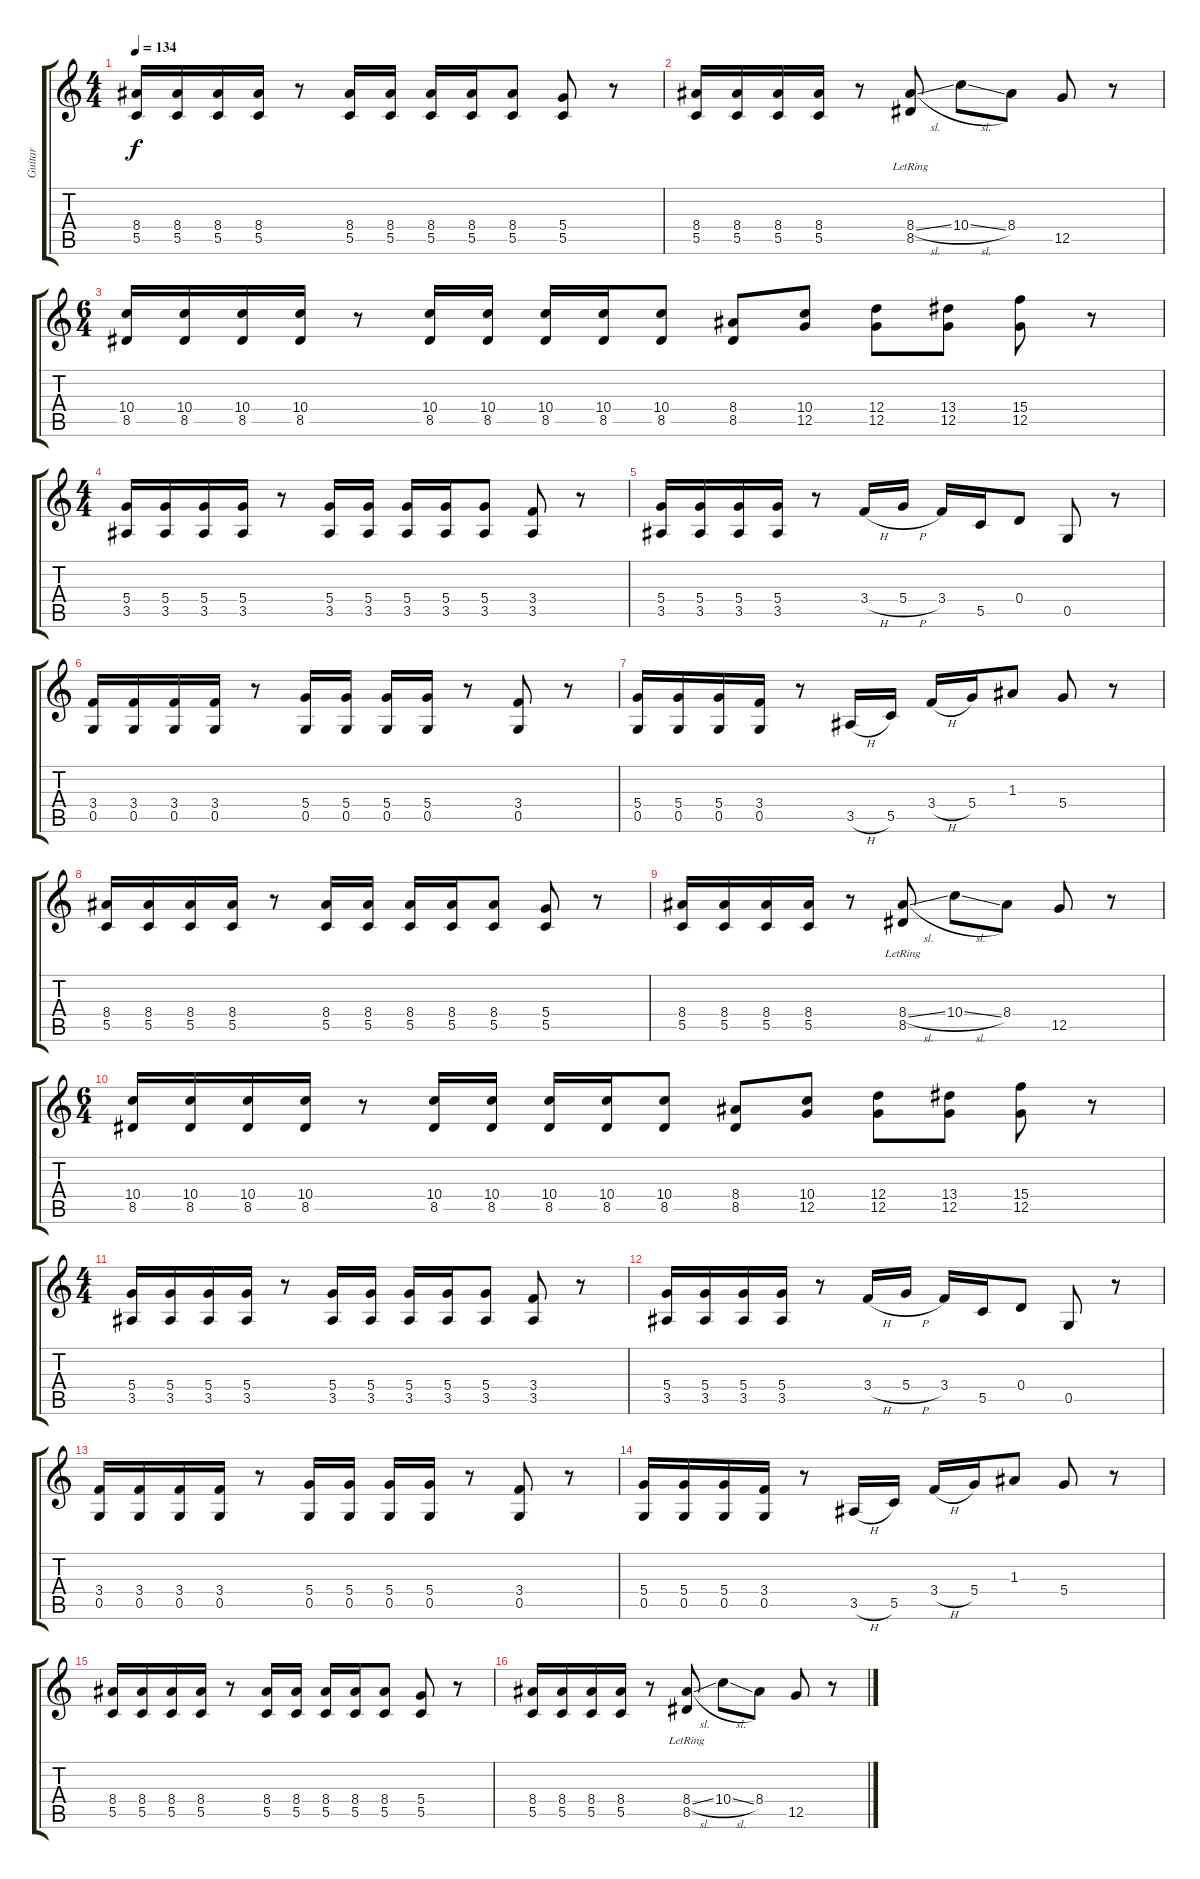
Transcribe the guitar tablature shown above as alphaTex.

\track ("Guitar" "Guitar") {instrument electricguitarmuted}
\staff {score tabs}
\tuning (G4 E4 A3 D3 G2 C2) {hide}
\ts (4 4)
\tempo 134
\clef g2
\ks c
(8.4 5.5).16{dy f} (8.4 5.5).16 (8.4 5.5).16 (8.4 5.5).16 r.8 (8.4 5.5).16 (8.4 5.5).16 (8.4 5.5).16 (8.4 5.5).16 (8.4 5.5).8 (5.4 5.5).8 r.8 |
(8.4 5.5).16 (8.4 5.5).16 (8.4 5.5).16 (8.4 5.5).16 r.8 (8.4{sl} 8.5{lr}).8 10.4{sl}.8 8.4.8 12.5.8 r.8 |
\ts (6 4)
(10.4 8.5).16 (10.4 8.5).16 (10.4 8.5).16 (10.4 8.5).16 r.8 (10.4 8.5).16 (10.4 8.5).16 (10.4 8.5).16 (10.4 8.5).16 (10.4 8.5).8 (8.4 8.5).8 (10.4 12.5).8 (12.4 12.5).8 (13.4 12.5).8 (15.4 12.5).8 r.8 |
\ts (4 4)
(5.4 3.5).16{volume 10} (5.4 3.5).16 (5.4 3.5).16 (5.4 3.5).16 r.8 (5.4 3.5).16 (5.4 3.5).16 (5.4 3.5).16 (5.4 3.5).16 (5.4 3.5).8 (3.4 3.5).8 r.8 |
(5.4 3.5).16 (5.4 3.5).16 (5.4 3.5).16 (5.4 3.5).16 r.8 3.4{h}.16 5.4{h}.16 3.4.16 5.5.16 0.4.8 0.5.8 r.8 |
(3.4 0.5).16 (3.4 0.5).16 (3.4 0.5).16 (3.4 0.5).16 r.8 (5.4 0.5).16 (5.4 0.5).16 (5.4 0.5).16 (5.4 0.5).16 r.8 (3.4 0.5).8 r.8 |
(5.4 0.5).16 (5.4 0.5).16 (5.4 0.5).16 (3.4 0.5).16 r.8 3.5{h}.16 5.5.16 3.4{h}.16 5.4.16 1.3.8 5.4.8 r.8 |
(8.4 5.5).16 (8.4 5.5).16 (8.4 5.5).16 (8.4 5.5).16 r.8 (8.4 5.5).16 (8.4 5.5).16 (8.4 5.5).16 (8.4 5.5).16 (8.4 5.5).8 (5.4 5.5).8 r.8 |
(8.4 5.5).16 (8.4 5.5).16 (8.4 5.5).16 (8.4 5.5).16 r.8 (8.4{sl} 8.5{lr}).8 10.4{sl}.8 8.4.8 12.5.8 r.8 |
\ts (6 4)
(10.4 8.5).16 (10.4 8.5).16 (10.4 8.5).16 (10.4 8.5).16 r.8 (10.4 8.5).16 (10.4 8.5).16 (10.4 8.5).16 (10.4 8.5).16 (10.4 8.5).8 (8.4 8.5).8 (10.4 12.5).8 (12.4 12.5).8 (13.4 12.5).8 (15.4 12.5).8 r.8 |
\ts (4 4)
(5.4 3.5).16 (5.4 3.5).16 (5.4 3.5).16 (5.4 3.5).16 r.8 (5.4 3.5).16 (5.4 3.5).16 (5.4 3.5).16 (5.4 3.5).16 (5.4 3.5).8 (3.4 3.5).8 r.8 |
(5.4 3.5).16 (5.4 3.5).16 (5.4 3.5).16 (5.4 3.5).16 r.8 3.4{h}.16 5.4{h}.16 3.4.16 5.5.16 0.4.8 0.5.8 r.8 |
(3.4 0.5).16 (3.4 0.5).16 (3.4 0.5).16 (3.4 0.5).16 r.8 (5.4 0.5).16 (5.4 0.5).16 (5.4 0.5).16 (5.4 0.5).16 r.8 (3.4 0.5).8 r.8 |
(5.4 0.5).16 (5.4 0.5).16 (5.4 0.5).16 (3.4 0.5).16 r.8 3.5{h}.16 5.5.16 3.4{h}.16 5.4.16 1.3.8 5.4.8 r.8 |
(8.4 5.5).16 (8.4 5.5).16 (8.4 5.5).16 (8.4 5.5).16 r.8 (8.4 5.5).16 (8.4 5.5).16 (8.4 5.5).16 (8.4 5.5).16 (8.4 5.5).8 (5.4 5.5).8 r.8 |
(8.4 5.5).16 (8.4 5.5).16 (8.4 5.5).16 (8.4 5.5).16 r.8 (8.4{sl} 8.5{lr}).8 10.4{sl}.8 8.4.8 12.5.8 r.8
